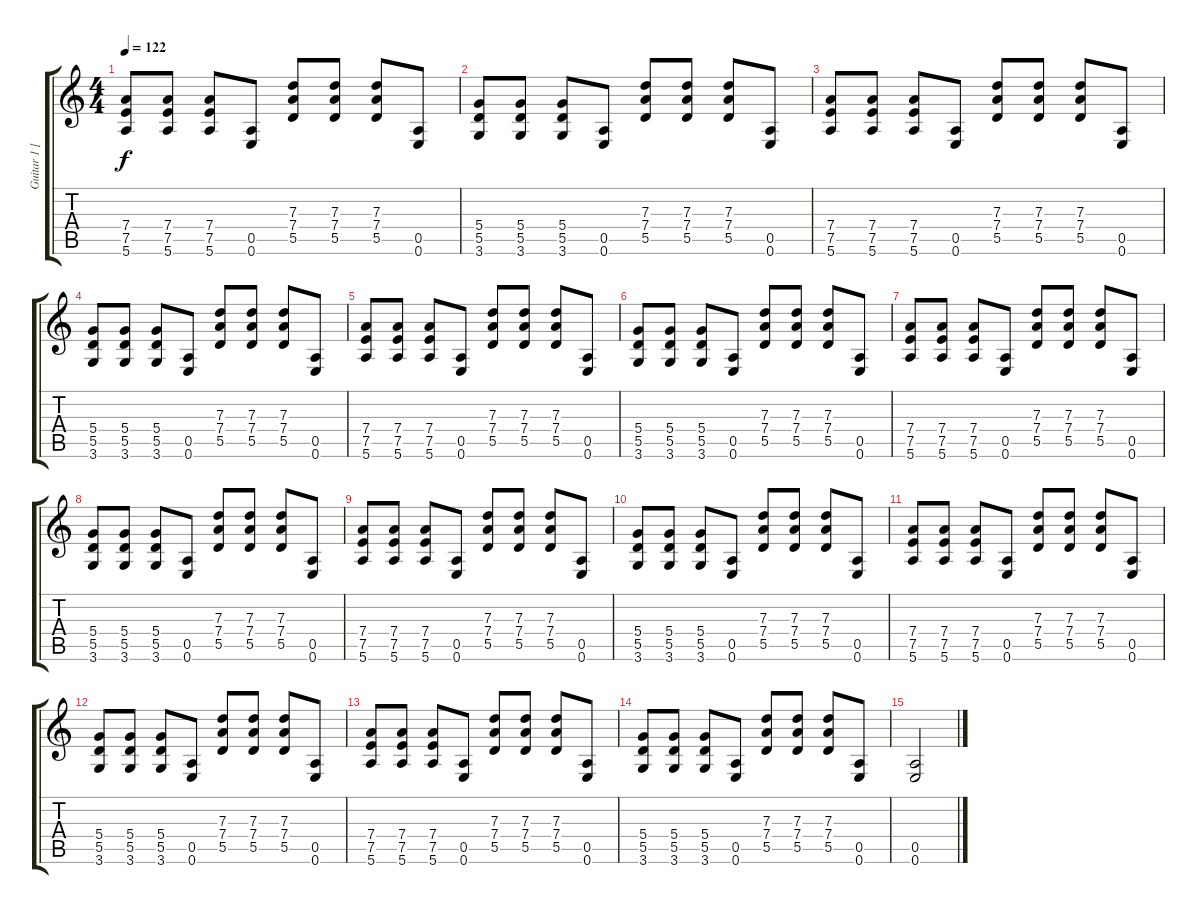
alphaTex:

\track ("Guitar 1 [acoustic]" "Guitar 1 [") {instrument acousticguitarnylon}
\staff {score tabs}
\tuning (E4 B3 G3 D3 A2 E2) {hide}
\ts (4 4)
\tempo 122
\clef g2
\ks c
(7.4 7.5 5.6).8{dy f} (7.4 7.5 5.6).8 (7.4 7.5 5.6).8 (0.5 0.6).8 (7.3 7.4 5.5).8 (7.3 7.4 5.5).8 (7.3 7.4 5.5).8 (0.5 0.6).8 |
(5.4 5.5 3.6).8 (5.4 5.5 3.6).8 (5.4 5.5 3.6).8 (0.5 0.6).8 (7.3 7.4 5.5).8 (7.3 7.4 5.5).8 (7.3 7.4 5.5).8 (0.5 0.6).8 |
(7.4 7.5 5.6).8 (7.4 7.5 5.6).8 (7.4 7.5 5.6).8 (0.5 0.6).8 (7.3 7.4 5.5).8 (7.3 7.4 5.5).8 (7.3 7.4 5.5).8 (0.5 0.6).8 |
(5.4 5.5 3.6).8 (5.4 5.5 3.6).8 (5.4 5.5 3.6).8 (0.5 0.6).8 (7.3 7.4 5.5).8 (7.3 7.4 5.5).8 (7.3 7.4 5.5).8 (0.5 0.6).8 |
(7.4 7.5 5.6).8 (7.4 7.5 5.6).8 (7.4 7.5 5.6).8 (0.5 0.6).8 (7.3 7.4 5.5).8 (7.3 7.4 5.5).8 (7.3 7.4 5.5).8 (0.5 0.6).8 |
(5.4 5.5 3.6).8 (5.4 5.5 3.6).8 (5.4 5.5 3.6).8 (0.5 0.6).8 (7.3 7.4 5.5).8 (7.3 7.4 5.5).8 (7.3 7.4 5.5).8 (0.5 0.6).8 |
(7.4 7.5 5.6).8 (7.4 7.5 5.6).8 (7.4 7.5 5.6).8 (0.5 0.6).8 (7.3 7.4 5.5).8 (7.3 7.4 5.5).8 (7.3 7.4 5.5).8 (0.5 0.6).8 |
(5.4 5.5 3.6).8 (5.4 5.5 3.6).8 (5.4 5.5 3.6).8 (0.5 0.6).8 (7.3 7.4 5.5).8 (7.3 7.4 5.5).8 (7.3 7.4 5.5).8 (0.5 0.6).8 |
(7.4 7.5 5.6).8 (7.4 7.5 5.6).8 (7.4 7.5 5.6).8 (0.5 0.6).8 (7.3 7.4 5.5).8 (7.3 7.4 5.5).8 (7.3 7.4 5.5).8 (0.5 0.6).8 |
(5.4 5.5 3.6).8 (5.4 5.5 3.6).8 (5.4 5.5 3.6).8 (0.5 0.6).8 (7.3 7.4 5.5).8 (7.3 7.4 5.5).8 (7.3 7.4 5.5).8 (0.5 0.6).8 |
(7.4 7.5 5.6).8 (7.4 7.5 5.6).8 (7.4 7.5 5.6).8 (0.5 0.6).8 (7.3 7.4 5.5).8 (7.3 7.4 5.5).8 (7.3 7.4 5.5).8 (0.5 0.6).8 |
(5.4 5.5 3.6).8 (5.4 5.5 3.6).8 (5.4 5.5 3.6).8 (0.5 0.6).8 (7.3 7.4 5.5).8 (7.3 7.4 5.5).8 (7.3 7.4 5.5).8 (0.5 0.6).8 |
(7.4 7.5 5.6).8 (7.4 7.5 5.6).8 (7.4 7.5 5.6).8 (0.5 0.6).8 (7.3 7.4 5.5).8 (7.3 7.4 5.5).8 (7.3 7.4 5.5).8 (0.5 0.6).8 |
(5.4 5.5 3.6).8 (5.4 5.5 3.6).8 (5.4 5.5 3.6).8 (0.5 0.6).8 (7.3 7.4 5.5).8 (7.3 7.4 5.5).8 (7.3 7.4 5.5).8 (0.5 0.6).8 |
(0.5 0.6).2
